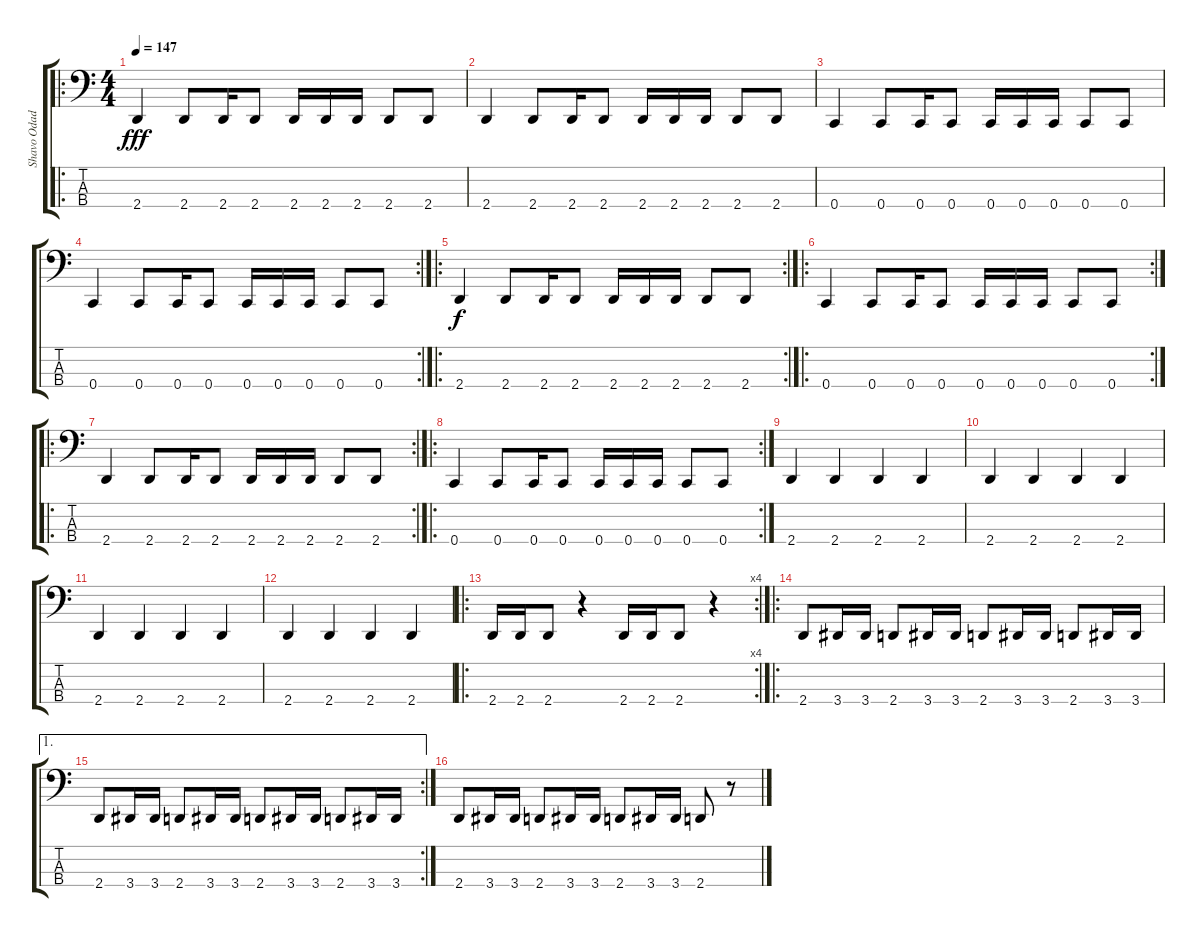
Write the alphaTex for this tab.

\track ("Shavo Odadjian" "Shavo Odad") {instrument electricbasspick}
\staff {score tabs}
\tuning (F2 C2 G1 C1) {hide}
\ro
\ts (4 4)
\tempo 147
\clef f4
\ks c
2.4.4{dy fff instrument electricbasspick} 2.4.8 2.4.16 2.4.8 2.4.16 2.4.16 2.4.16 2.4.8 2.4.8 |
2.4.4 2.4.8 2.4.16 2.4.8 2.4.16 2.4.16 2.4.16 2.4.8 2.4.8 |
0.4.4 0.4.8 0.4.16 0.4.8 0.4.16 0.4.16 0.4.16 0.4.8 0.4.8 |
\rc 2
0.4.4 0.4.8 0.4.16 0.4.8 0.4.16 0.4.16 0.4.16 0.4.8 0.4.8 |
\ro
\rc 2
2.4.4{dy f} 2.4.8 2.4.16 2.4.8 2.4.16 2.4.16 2.4.16 2.4.8 2.4.8 |
\ro
\rc 2
0.4.4 0.4.8 0.4.16 0.4.8 0.4.16 0.4.16 0.4.16 0.4.8 0.4.8 |
\ro
\rc 2
2.4.4 2.4.8 2.4.16 2.4.8 2.4.16 2.4.16 2.4.16 2.4.8 2.4.8 |
\ro
\rc 2
0.4.4 0.4.8 0.4.16 0.4.8 0.4.16 0.4.16 0.4.16 0.4.8 0.4.8 |
2.4.4 2.4.4 2.4.4 2.4.4 |
2.4.4 2.4.4 2.4.4 2.4.4 |
2.4.4 2.4.4 2.4.4 2.4.4 |
2.4.4 2.4.4 2.4.4 2.4.4 |
\ro
\rc 4
2.4.16 2.4.16 2.4.8 r.4 2.4.16 2.4.16 2.4.8 r.4 |
\ro
2.4.8 3.4.16 3.4.16 2.4.8 3.4.16 3.4.16 2.4.8 3.4.16 3.4.16 2.4.8 3.4.16 3.4.16 |
\ae 1
\rc 2
2.4.8 3.4.16 3.4.16 2.4.8 3.4.16 3.4.16 2.4.8 3.4.16 3.4.16 2.4.8 3.4.16 3.4.16 |
2.4.8 3.4.16 3.4.16 2.4.8 3.4.16 3.4.16 2.4.8 3.4.16 3.4.16 2.4.8 r.8
